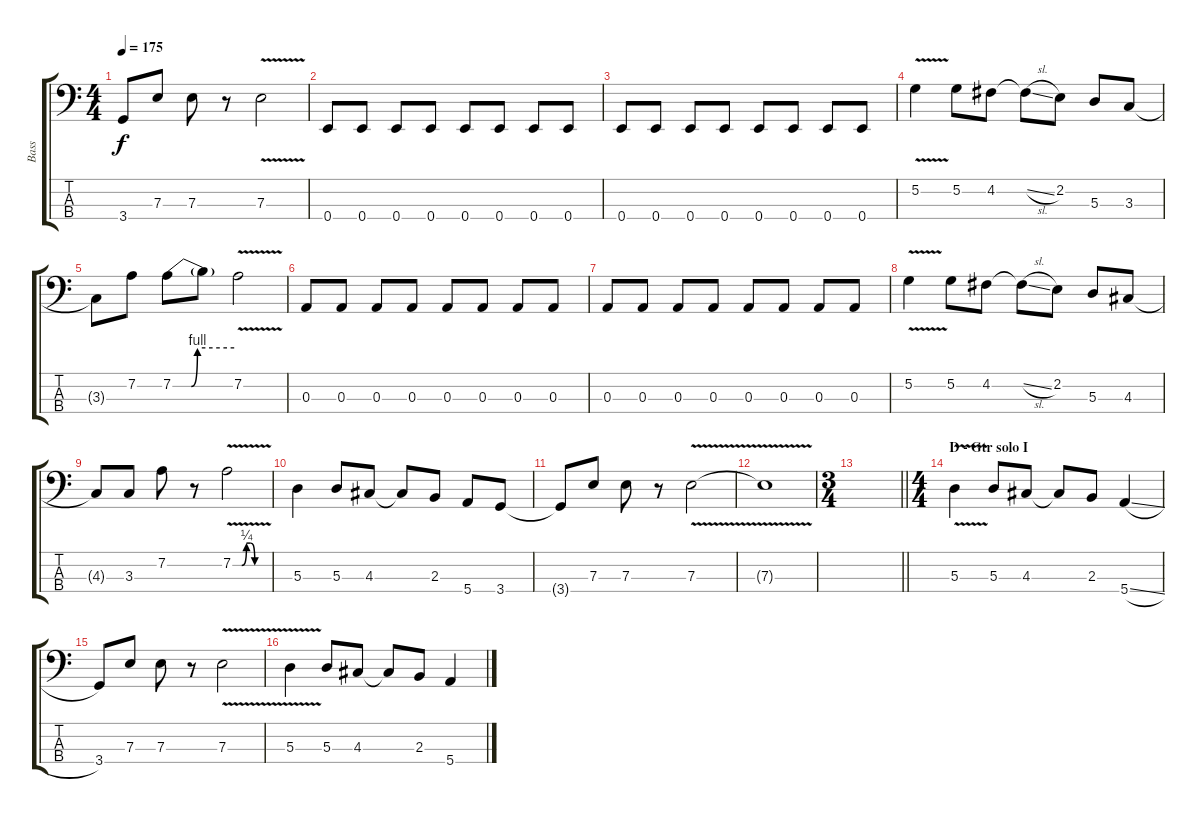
\track ("Bass" "Bass") {instrument slapbass2}
\staff {score tabs}
\tuning (G2 D2 A1 E1) {hide}
\ts (4 4)
\tempo 175
\clef f4
\ks c
3.4{t}.8{dy f} 7.3.8 7.3.8 r.8 7.3{v}.2 |
0.4.8 0.4.8 0.4.8 0.4.8 0.4.8 0.4.8 0.4.8 0.4.8 |
0.4.8 0.4.8 0.4.8 0.4.8 0.4.8 0.4.8 0.4.8 0.4.8 |
5.2{v}.4 5.2.8 4.2.8 4.2{sl t}.8 2.2.8 5.3.8 3.3.8 |
3.3{t}.8 7.2.8 7.2{be (custom 0 0 18 0 24 4 60 4)}.8 7.2{t}.8 7.2{v}.2 |
0.3.8 0.3.8 0.3.8 0.3.8 0.3.8 0.3.8 0.3.8 0.3.8 |
0.3.8 0.3.8 0.3.8 0.3.8 0.3.8 0.3.8 0.3.8 0.3.8 |
5.2{v}.4 5.2.8 4.2.8 4.2{sl t}.8 2.2.8 5.3.8 4.3.8 |
4.3{t}.8 3.3.8 7.2.8 r.8 7.2{be (custom 0 0 15 0 23 1 30 1 37 0 60 0) v}.2 |
5.3.4 5.3.8 4.3.8 4.3{t}.8 2.3.8 5.4.8 3.4.8 |
3.4{t}.8 7.3.8 7.3.8 r.8 7.3{v}.2 |
7.3{t}.1 |
\ts (3 4)
\barLineRight lightlight
|
\ts (4 4)
\section ("" "D - Gtr solo I")
5.3{v}.4 5.3.8 4.3.8 4.3{t}.8 2.3.8 5.4{sl}.4 |
3.4.8 7.3.8 7.3.8 r.8 7.3{v}.2 |
5.3{v}.4 5.3.8 4.3.8 4.3{t}.8 2.3.8 5.4{sl}.4
